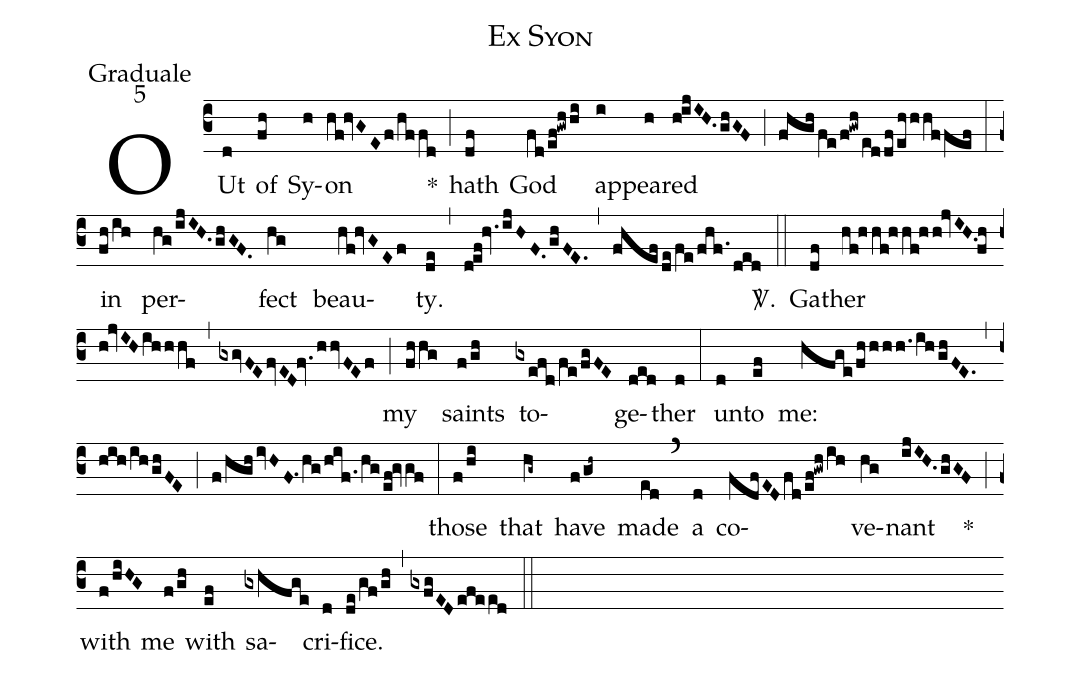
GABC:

name:Ex Syon;
office-part:Graduale;
mode:5;
%%
(c3) OUt(d) of(fh) Sy(h)on(hf!hvGE/f/hffd) *(;) hath(df) God(fd/ef!gwhhi) ap(i)pea(h)red(h!ijIH.0/ghGF) (;) (fhgh/fe/f!gwh/eddf/ehhhffef) (:) in(fh/ih) per(hg/ijIH.0/ghGF.0)fect(hg) beau(hf!hvGEf)ty.(de) (,) (d!ef!hv./ijHF.0/ghFE.) (,) (fhef/de/fe/fhf.1/ded) <sp>V/</sp>.(::) Ga(df)ther(hf!hhf!hhf!hh!jvIH.!fhh!jvIH/ihhhf) (,) (gxgvFE/fvED!fv./hhvFEf) (;) my(fhhg) saints(f/gh) to(gxefd/fe/fgFE)ge(ded)ther(d) (:) un(d)to(ef) me:(hfge/fhhhh.1/ih/ghFE.) (,) (hih/ih/ghFE) (;) (f/hgh/ivHF.1/hg/hif.1/hg/ef!gvgf) (:) those(f/hi) that(hg~) have(f/gh~) made(ed) (`) a(d) co(fdfED/fd/ef!gwh/ih)ve(hg)nant(ijIH.0/ghGF) *(;) with(f/hiHG) me(f/gh) with(ef) sa(gxhfge)cri(d)fice.(de/gf/gh) (,) (gxfgED/efeed) (::)
